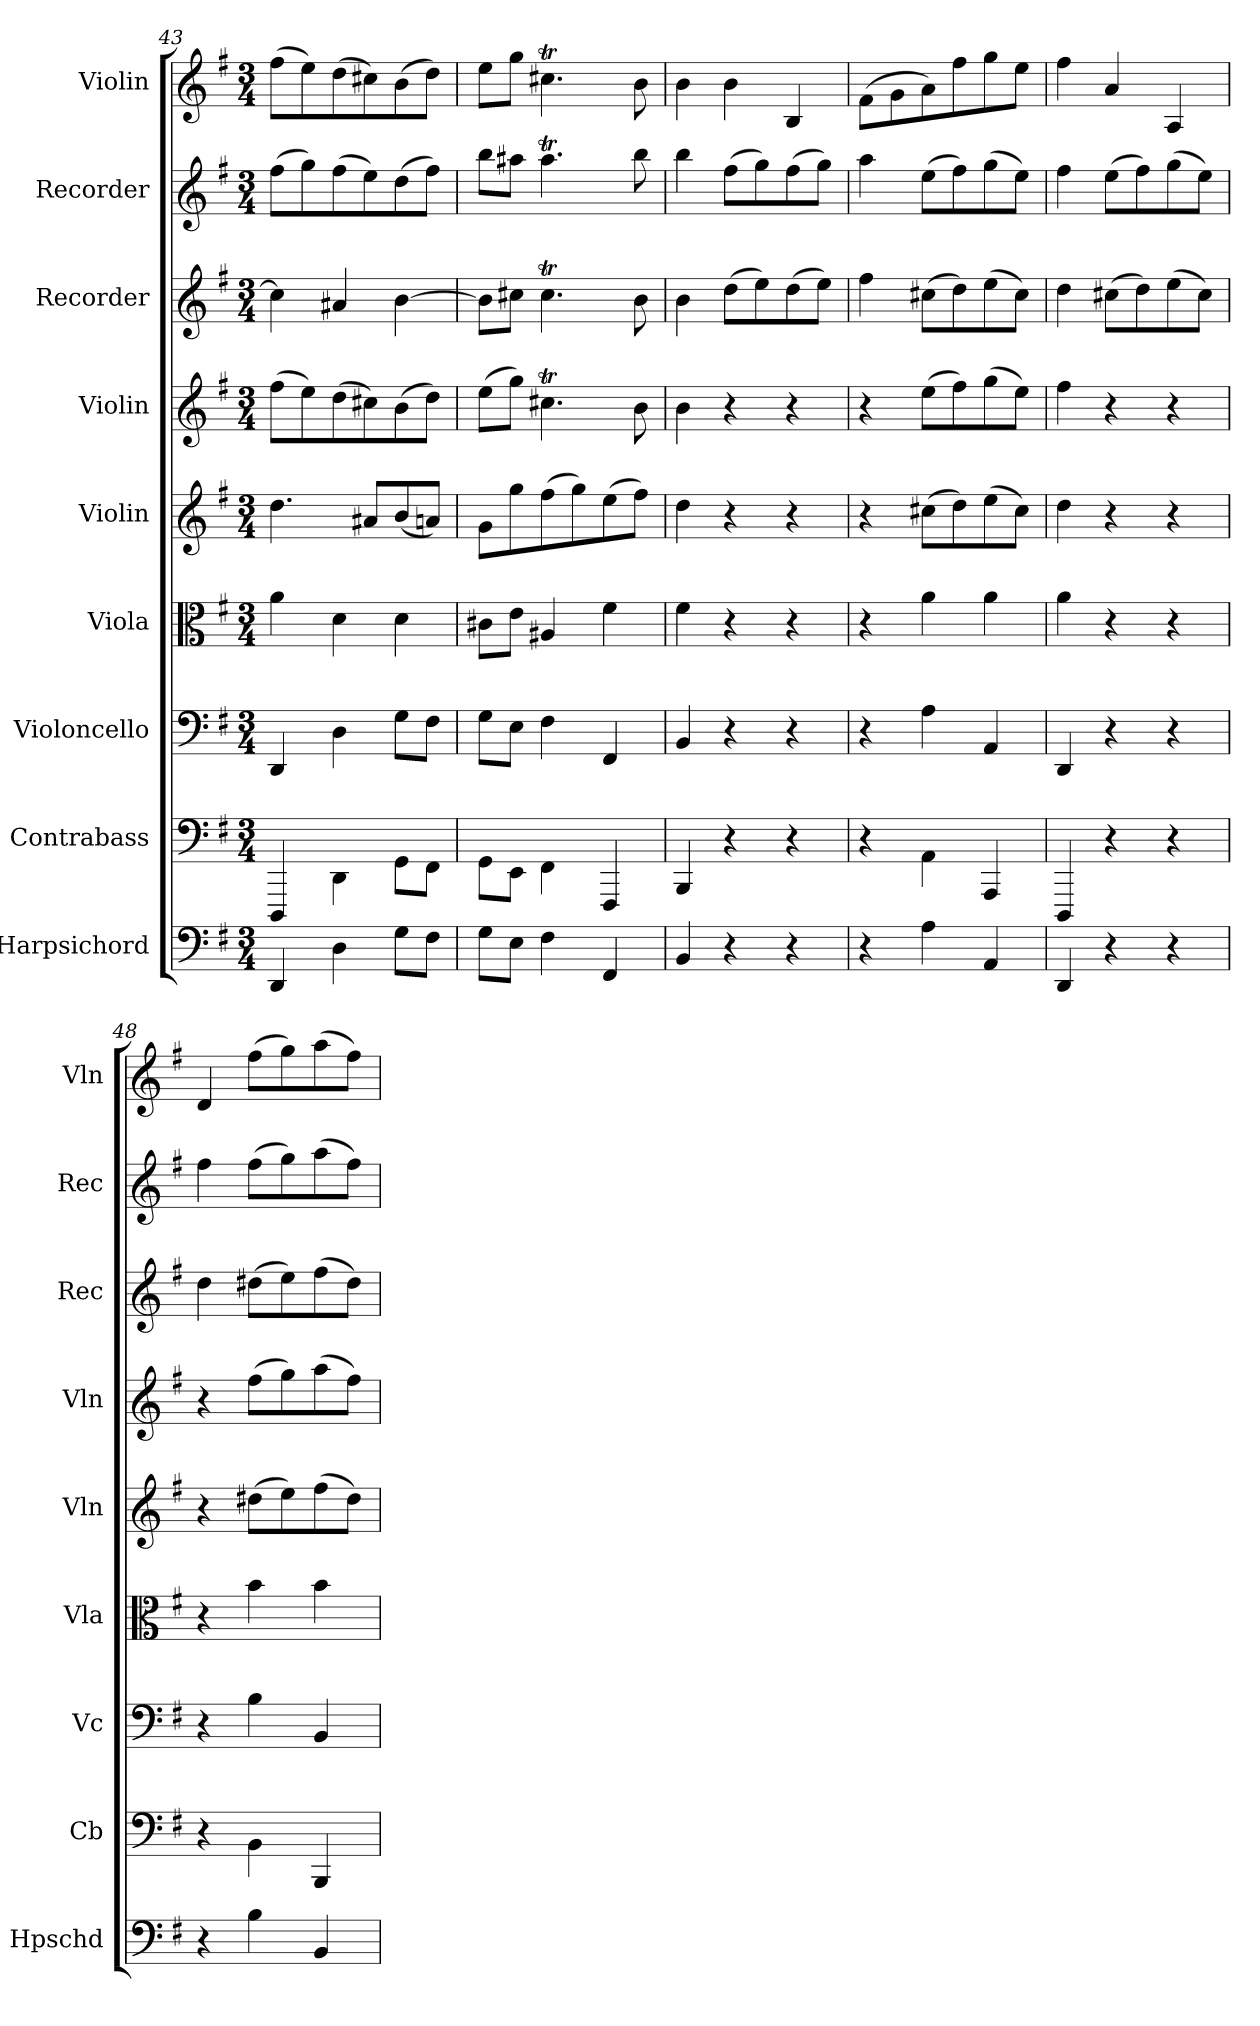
**kern	**kern	**kern	**kern	**kern	**kern	**kern	**kern	**kern
*part9	*part8	*part7	*part6	*part5	*part4	*part3	*part2	*part1
*staff9	*staff8	*staff7	*staff6	*staff5	*staff4	*staff3	*staff2	*staff1
*I"Harpsichord	*I"Contrabass	*I"Violoncello	*I"Viola	*I"Violin	*I"Violin	*I"Recorder	*I"Recorder	*I"Violin
*I'Hpschd	*I'Cb	*I'Vc	*I'Vla	*I'Vln	*I'Vln	*I'Rec	*I'Rec	*I'Vln
*clefF4	*clefF4	*clefF4	*clefC3	*clefG2	*clefG2	*clefG2	*clefG2	*clefG2
*	*ITrd7c12	*	*	*	*	*	*	*
*k[f#]	*k[f#]	*k[f#]	*k[f#]	*k[f#]	*k[f#]	*k[f#]	*k[f#]	*k[f#]
*e:	*e:	*e:	*e:	*e:	*e:	*e:	*e:	*e:
*M3/4	*M3/4	*M3/4	*M3/4	*M3/4	*M3/4	*M3/4	*M3/4	*M3/4
=43	=43	=43	=43	=43	=43	=43	=43	=43
4DD/	4DDDD/	4DD/	4a\	4.dd\	(8ff#\L	4cc\]	(8ff#\L	(8ff#\L
.	.	.	.	.	8ee\)	.	8gg\)	8ee\)
4D\	4DDD\	4D\	4d\	.	(8dd\	4a#X/	(8ff#\	(8dd\
.	.	.	.	8a#X/L	8cc#X\)	.	8ee\)	8cc#X\)
8G\L	8GGG\L	8G\L	4d\	(8b/	(8b\	[4b\	(8dd\	(8b\
8F#\J	8FFF#\J	8F#\J	.	8an/J)	8dd\J)	.	8ff#\J)	8dd\J)
=44	=44	=44	=44	=44	=44	=44	=44	=44
8G\L	8GGG\L	8G\L	8c#X\L	8g\L	(8ee\L	8b\L]	8bb\L	8ee\L
8E\J	8EEE\J	8E\J	8e\J	8gg\	8gg\J)	8cc#X\J	8aa#X\J	8gg\J
4F#\	4FFF#\	4F#\	4A#X/	(8ff#\	4.cc#Xt\	4.cc#t\	4.aa#t\	4.cc#Xt\
.	.	.	.	8gg\)	.	.	.	.
4FF#/	4FFFF#/	4FF#/	4f#\	(8ee\	.	.	.	.
.	.	.	.	8ff#\J)	8b\	8b\	8bb\	8b\
=45	=45	=45	=45	=45	=45	=45	=45	=45
4BB/	4BBBB/	4BB/	4f#\	4dd\	4b\	4b\	4bb\	4b\
4r	4r	4r	4r	4r	4r	(8dd\L	(8ff#\L	4b\
.	.	.	.	.	.	8ee\)	8gg\)	.
4r	4r	4r	4r	4r	4r	(8dd\	(8ff#\	4B/
.	.	.	.	.	.	8ee\J)	8gg\J)	.
=46	=46	=46	=46	=46	=46	=46	=46	=46
4r	4r	4r	4r	4r	4r	4ff#\	4aa\	(8f#\L
.	.	.	.	.	.	.	.	8g\
4A\	4AAA\	4A\	4a\	(8cc#X\L	(8ee\L	(8cc#X\L	(8ee\L	8a\)
.	.	.	.	8dd\)	8ff#\)	8dd\)	8ff#\)	8ff#\
4AA/	4AAAA/	4AA/	4a\	(8ee\	(8gg\	(8ee\	(8gg\	8gg\
.	.	.	.	8cc#\J)	8ee\J)	8cc#\J)	8ee\J)	8ee\J
=47	=47	=47	=47	=47	=47	=47	=47	=47
4DD/	4DDDD/	4DD/	4a\	4dd\	4ff#\	4dd\	4ff#\	4ff#\
4r	4r	4r	4r	4r	4r	(8cc#X\L	(8ee\L	4a/
.	.	.	.	.	.	8dd\)	8ff#\)	.
4r	4r	4r	4r	4r	4r	(8ee\	(8gg\	4A/
.	.	.	.	.	.	8cc#\J)	8ee\J)	.
=48	=48	=48	=48	=48	=48	=48	=48	=48
4r	4r	4r	4r	4r	4r	4dd\	4ff#\	4d/
4B\	4BBB\	4B\	4b\	(8dd#X\L	(8ff#\L	(8dd#X\L	(8ff#\L	(8ff#\L
.	.	.	.	8ee\)	8gg\)	8ee\)	8gg\)	8gg\)
4BB/	4BBBB/	4BB/	4b\	(8ff#\	(8aa\	(8ff#\	(8aa\	(8aa\
.	.	.	.	8dd#\J)	8ff#\J)	8dd#\J)	8ff#\J)	8ff#\J)
=	=	=	=	=	=	=	=	=
*-	*-	*-	*-	*-	*-	*-	*-	*-
